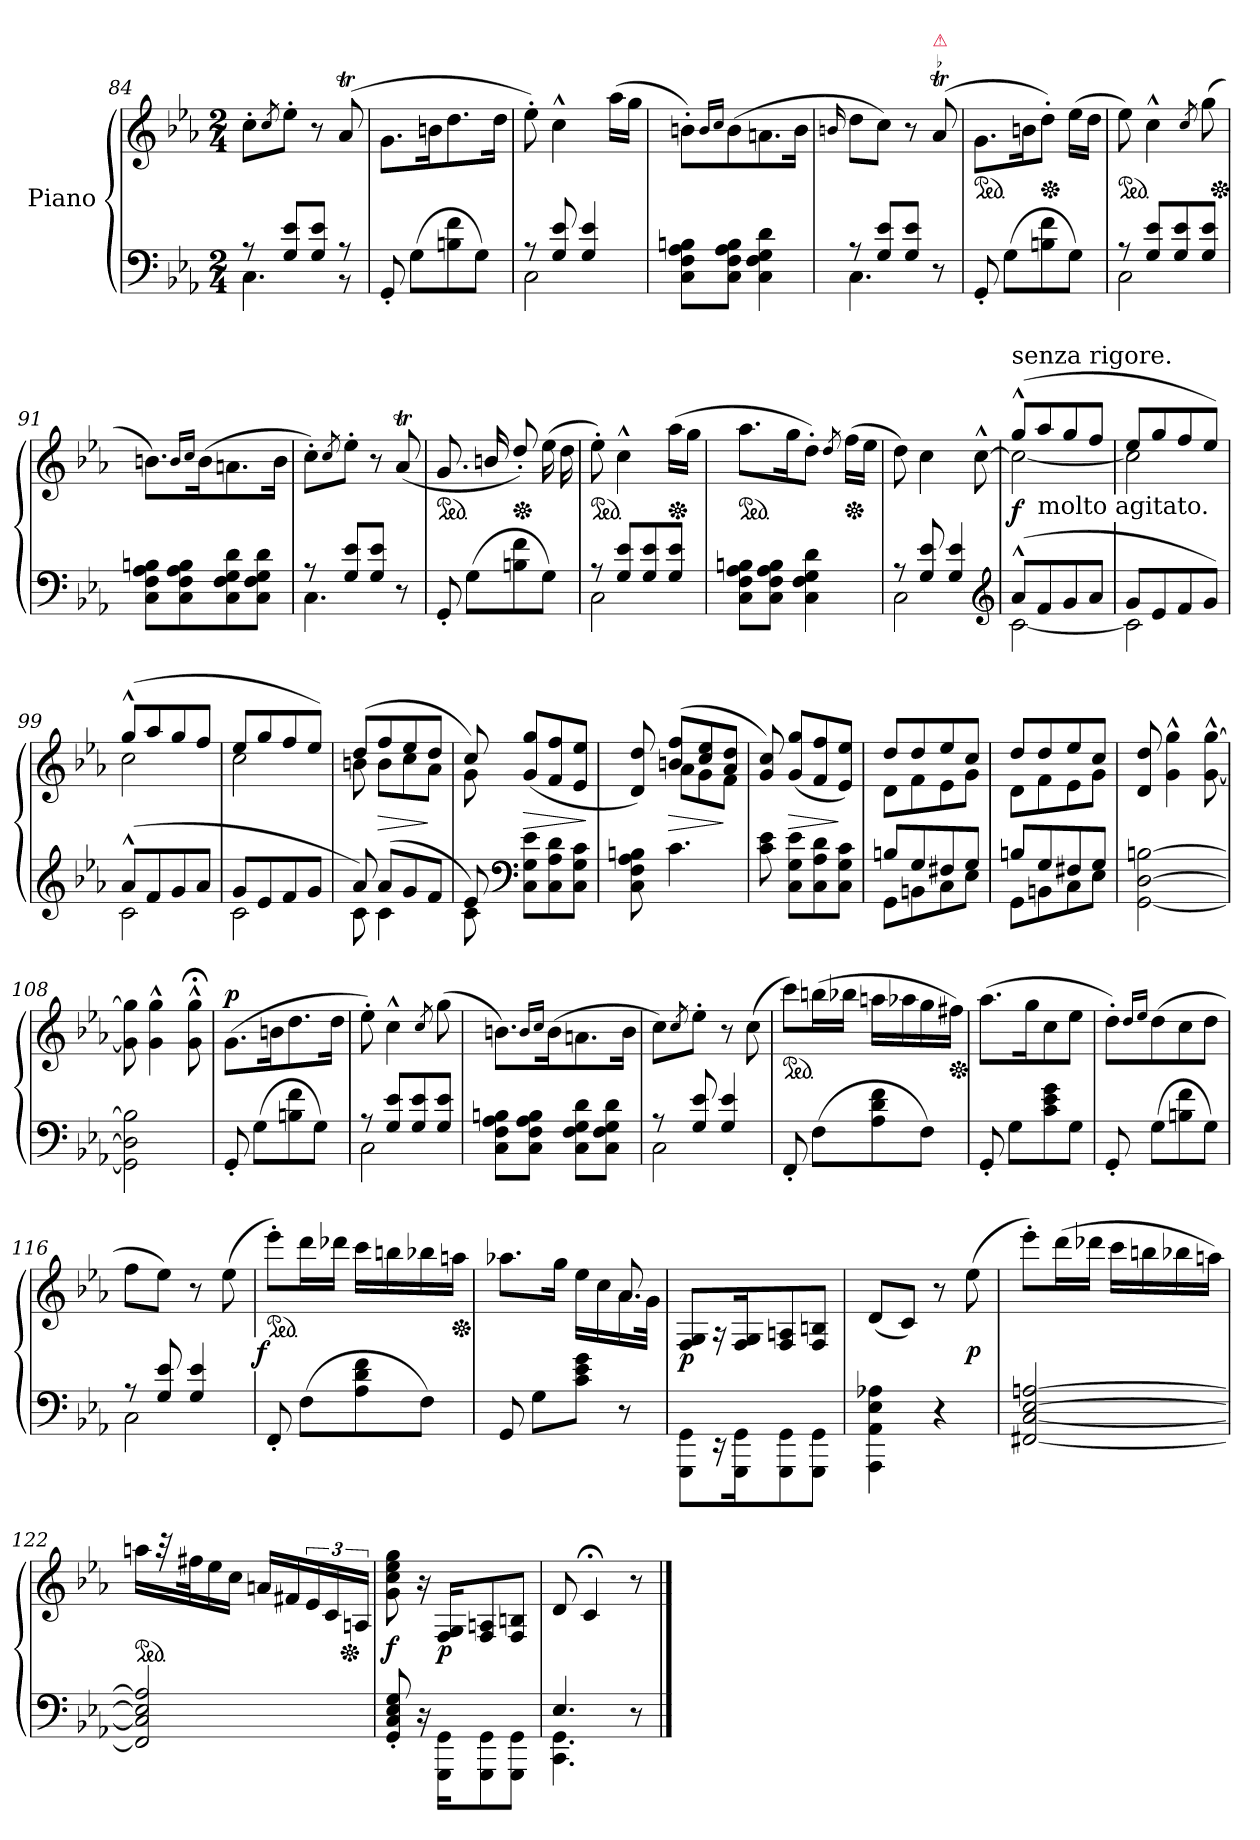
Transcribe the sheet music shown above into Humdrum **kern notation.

**kern	**kern	**dynam
*part1	*part1	*part1
*staff2	*staff1	*staff1/2
*I"Piano	*	*
*clefF4	*clefG2	*
*k[b-e-a-]	*k[b-e-a-]	*
*c:	*c:	*
*M2/4	*M2/4	*
=84	=84	=84
*^	*	*
8r	4.C\	8cc'\L	.
.	.	8qcc/	.
8G/ 8e-/L	.	8ee-'\J	.
8G/ 8e-/J	.	8r	.
8r	8r	(8a-T/	.
*v	*v	*	*
=85	=85	=85
8GG'/	8.g\L	.
(8G\L	.	.
.	16bn\K	.
8Bn\ 8f\	8.dd\	.
8G\J)	.	.
.	16dd\Jk	.
=86	=86	=86
*^	*	*
8r	2C\	8ee-'\)	.
8G/ 8e-/	.	4cc^^\	.
4G/ 4e-/	.	.	.
.	.	(16aa-\LL	.
.	.	16gg\JJ	.
*v	*v	*	*
=87	=87	=87
8C\ 8F\ 8A-\ 8Bn\L	8bn'\L)	.
.	16qqb/LL	.
.	16qqcc/JJ	.
8C\ 8F\ 8A-\ 8B\J	(8b\	.
4C\ 4F\ 4G\ 4d\	8.an\	.
.	16b\Jk	.
=88	=88	=88
.	16qqbn/	.
*^	*	*
8r	4.C\	8dd\L	.
8G/ 8e-/L	.	8cc\J)	.
8G/ 8e-/J	.	8r	.
!	!	!LO:TX:a:color=crimson:t=⚠	!
!	!	!LO:TR:acc=-	!
8r	8ryy	(8a-T/	.
*v	*v	*	*
=89	=89	=89
*	*ped	*
8GG'/	8.g\L	.
(8G\L	.	.
.	16bn\K	.
*	*Xped	*
8Bn\ 8f\	8dd'\J)	.
8G\J)	(16ee-\LL	.
.	16dd\JJ	.
=90	=90	=90
*^	*	*
*	*	*ped	*
8r	2C\	8ee-\)	.
8G/ 8e-/L	.	4cc^^\	.
8G/ 8e-/	.	.	.
.	.	8qcc/	.
8G/ 8e-/J	.	(8gg\	.
*v	*v	*	*
*	*Xped	*
=91	=91	=91
8C\ 8F\ 8A-\ 8Bn\L	8.bn\L)	.
8C\ 8F\ 8A-\ 8B\	.	.
.	16qqb/LL	.
.	16qqcc/JJ	.
.	(16b\K	.
8C\ 8F\ 8G\ 8d\	8.an\	.
8C\ 8F\ 8G\ 8d\J	.	.
.	16b\Jk	.
=92	=92	=92
*^	*	*
8r	4.C\	8cc'\L)	.
.	.	8qcc/	.
8G/ 8e-/L	.	8ee-'\J	.
8G/ 8e-/J	.	8r	.
8r	8ryy	(>8a-T/	.
*v	*v	*	*
=93	=93	=93
*	*ped	*
8GG'/	8.g/	.
(8G\L	.	.
.	16bn/	.
*	*Xped	*
8Bn\ 8f\	8dd'/)	.
8G\J)	(16ee-\	.
.	16dd\	.
=94	=94	=94
*^	*	*
*	*	*ped	*
8r	2C\	8ee-'\)	.
8G/ 8e-/L	.	4cc^^\	.
*	*	*Xped	*
8G/ 8e-/	.	.	.
8G/ 8e-/J	.	(16aa-\LL	.
.	.	16gg\JJ	.
*v	*v	*	*
=95	=95	=95
*	*ped	*
8C\ 8F\ 8A-\ 8Bn\L	8.aa-\L	.
8C\ 8F\ 8A-\ 8B\J	.	.
.	16gg\K	.
4C\ 4F\ 4G\ 4d\	8dd'\J)	.
.	8qdd/	.
*	*Xped	*
.	(16ff\LL	.
.	16ee-\JJ	.
=96	=96	=96
*^	*	*
8r	2C\	8dd\)	.
8G/ 8e-/	.	4cc\	.
4G/ 4e-/	.	.	.
.	.	[8cc^^\	.
*clefG2	*	*	*
=97	=97	=97	=97
*	*	*^	*
!	!	!LO:TX:a:t=senza rigore.	!	!
(8a-^^/L	[2c\	(8gg^^/L	2cc\_	f
!	!	!LO:TX:b:t=molto agitato.	!	!
8f/	.	8aa-/	.	.
8g/	.	8gg/	.	.
8a-/J	.	8ff/J	.	.
=98	=98	=98	=98	=98
8g/L	2c\]	8ee-/L	2cc\]	.
8e-/	.	8gg/	.	.
8f/	.	8ff/	.	.
8g/J)	.	8ee-/J)	.	.
=99	=99	=99	=99	=99
(8a-^^/L	2c\	(8gg^^/L	2cc\	.
8f/	.	8aa-/	.	.
8g/	.	8gg/	.	.
8a-/J	.	8ff/J	.	.
=100	=100	=100	=100	=100
8g/L	2c\	8ee-/L	2cc\	.
8e-/	.	8gg/	.	.
8f/	.	8ff/	.	.
8g/J	.	8ee-/J)	.	.
=101	=101	=101	=101	=101
8a-/)	8c\	(8dd/L	8bn\	.
(8a-/L	4c\	8ff/	8b\L	>
8g/	.	8ee-/	8cc\	.
8f/J	8ryy	8dd/J	8a-\J	]
=102	=102	=102	=102	=102
8e-/)	8c\	8cc/)	8g\	.
*clefF4	*	*	*	*
8C\ 8G\ 8e-\L	8ryy	(8g/ 8gg/L	8ryy	>
8C\ 8A-\ 8d\	4ryy	8f/ 8ff/	4ryy	.
8C\ 8G\ 8c\J	.	8e-/ 8ee-/J	.	.
*v	*v	*	*	*
*	*v	*v	*
.	.	]
=103	=103	=103
*	*^	*
8C\ 8F\ 8A-\ 8Bn\	8d/ 8dd/)	8ryy	.
4.c\	(8bn/ 8ff/L	8a-\L	>
.	8cc/ 8ee-/	8g\	.
.	8a-/ 8dd/J	8f\J	]
*	*v	*v	*
=104	=104	=104
8c\ 8e-\	8g/ 8cc/)	.
8C\ 8G\ 8e-\L	(8g/ 8gg/L	>
8C\ 8A-\ 8d\	8f/ 8ff/	.
8C\ 8G\ 8c\J	8e-/ 8ee-/J)	]
=105	=105	=105
*^	*^	*
8Bn/L	8GG\L	8dd/L	8d\L	.
8G/	8BBn\	8dd/	8f\	.
8F#X/	8C\	8ee-/	8e-\	.
8G/J	8E-\J	8cc/J	8g\J	.
=106	=106	=106	=106	=106
8Bn/L	8GG\L	8dd/L	8d\L	.
8G/	8BBn\	8dd/	8f\	.
8F#X/	8C\	8ee-/	8e-\	.
8G/J	8E-\J	8cc/J	8g\J	.
*v	*v	*	*	*
*	*v	*v	*
=107	=107	=107
[2GG\ [2D\ [2Bn\	8d/ 8dd/	.
.	4g^^\ 4gg^^\	.
.	[8g^^\ [8gg^^\	.
=108	=108	=108
2GG]\ 2D]\ 2B]\	8g]\ 8gg]\	.
.	4g^^\ 4gg^^\	.
.	8g;<^^\ 8gg;<^^\	.
=109	=109	=109
!	!	!LO:DY:a
8GG'/	(8.g\L	p
(8G\L	.	.
.	16bn\K	.
8Bn\ 8f\	8.dd\	.
8G\J)	.	.
.	16dd\Jk	.
=110	=110	=110
*^	*	*
8r	2C\	8ee-'\)	.
8G/ 8e-/L	.	4cc^^\	.
8G/ 8e-/	.	.	.
.	.	8qcc/	.
8G/ 8e-/J	.	(8gg\	.
*v	*v	*	*
=111	=111	=111
8C\ 8F\ 8A-\ 8Bn\L	8.bn\L)	.
8C\ 8F\ 8A-\ 8B\J	.	.
.	16qqb/LL	.
.	16qqcc/JJ	.
.	(16b\K	.
8C\ 8F\ 8G\ 8d\L	8.an\	.
8C\ 8F\ 8G\ 8d\J	.	.
.	16b\Jk	.
=112	=112	=112
*^	*	*
8r	2C\	8cc\L)	.
.	.	8qcc/	.
8G/ 8e-/	.	8ee-'\J	.
4G/ 4e-/	.	8r	.
.	.	(8cc\	.
*v	*v	*	*
=113	=113	=113
*	*ped	*
8FF'/	8ccc\L)	.
(8F\L	(16bbn\L	.
.	16bb-X\JJ	.
8A-\ 8d\ 8f\	16aan\LL	.
.	16aa-X\	.
8F\J)	16gg\	.
*	*Xped	*
.	16ff#X\JJ)	.
=114	=114	=114
8GG'/	(8.aa-\L	.
8G\L	.	.
.	16gg\K	.
8c\ 8e-\ 8g\	8cc\	.
8G\J	8ee-\J	.
=115	=115	=115
8GG'/	8dd'\L)	.
.	16qqdd/LL	.
.	16qqee-/JJ	.
(8G\L	(8dd\	.
8Bn\ 8f\	8cc\	.
8G\J)	8dd\J	.
=116	=116	=116
*^	*	*
8r	2C\	8ff\L	.
8G/ 8e-/	.	8ee-\J)	.
4G/ 4e-/	.	8r	.
.	.	(8ee-\	.
*v	*v	*	*
=117	=117	=117
!	!	!LO:DY:rj
*	*ped	*
8FF'/	8eee-'\L)	f
(8F\L	16ddd\L	.
.	16ddd-X\JJ	.
8A-\ 8d\ 8f\	16ccc\LL	.
.	16bbn\	.
8F\J)	16bb-X\	.
*	*Xped	*
.	16aan\JJ	.
=118	=118	=118
*	*^	*
8GG/	8.aa-X\L	4ryy	.
8G\L	.	.	.
.	16gg\Jk	.	.
8c\ 8e-\ 8g\J	16ee-\LL	8ryy	.
.	16cc\	.	.
!	!	!LO:N:vis=8.	!
8r	16.a-\	8a-/	.
.	32g\JJk	.	.
*	*v	*v	*
=119	=119	=119
8GGG\ 8GG\L	8F/ 8G/L	p
16r	16r	.
16GGG\ 16GG\K	16F/ 16G/K	.
8GGG\ 8GG\	8F/ 8An/	.
8GGG\ 8GG\J	8F/ 8Bn/J	.
=120	=120	=120
4AAA-\ 4AA-\ 4E-\ 4A-X\	(<8d/L	.
.	8c/J)	.
4r	8r	.
.	(8ee-\	p
=121	=121	=121
[2FF#X/ [2C/ [2E-/ [2An/	8eee-'\L)	.
.	(16ddd\L	.
.	16ddd-X\JJ	.
.	16ccc\LL	.
.	16bbn\	.
.	16bb-X\	.
.	16aan\JJ)	.
=122	=122	=122
*	*ped	*
2FF#]/ 2C]/ 2E-]/ 2A]/	16aan\LL	.
.	32r	.
.	32ff#X\K	.
.	16ee-\	.
.	16cc\JJ	.
.	16an/LL	.
.	16f#X/	.
.	24e-/	.
.	24c/	.
*	*Xped	*
.	24An/JJ	.
=123	=123	=123
8GG'/ 8C'/ 8E-'/ 8G'/	8g\ 8cc\ 8ee-\ 8gg\	f
16r	16r	.
16GGG\ 16GG\KL	16F/ 16G/KL	p
8GGG\ 8GG\	8F/ 8An/	.
8GGG\ 8GG\J	8F/ 8Bn/J	.
=124	=124	=124
*^	*	*
4.E-/	4.CC\ 4.GG\	8d/	.
.	.	4c;</	.
8r	8ryy	8r	.
*v	*v	*	*
==	==	==
*-	*-	*-
